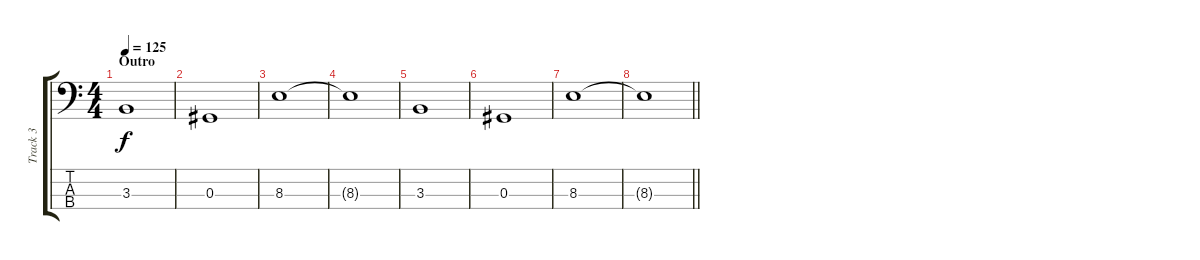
\track ("Track 3" "Track 3") {instrument electricbassfinger}
\staff {score tabs}
\tuning (Gb2 Db2 Ab1 Db1) {hide}
\ts (4 4)
\section ("" "Outro")
\tempo 125
\clef f4
\ks c
3.3.1{dy f} |
0.3.1 |
8.3.1 |
8.3{t}.1 |
3.3.1 |
0.3.1 |
8.3.1 |
\barLineRight lightlight
8.3{t}.1
